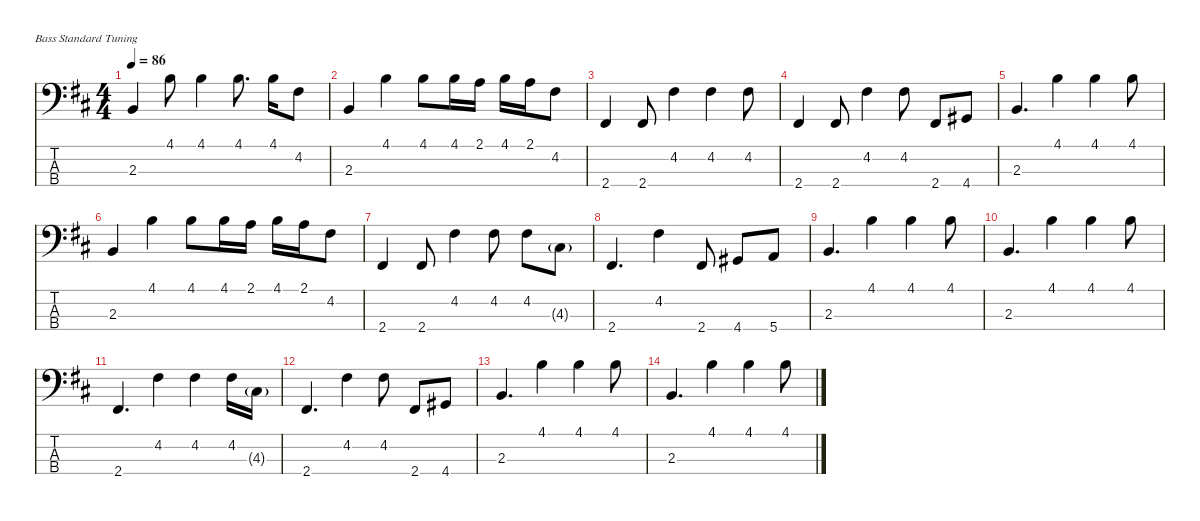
\defaultSystemsLayout 4
\hideDynamics
\bracketExtendMode nobrackets
\singleTrackTrackNamePolicy hidden
\multiTrackTrackNamePolicy hidden
\firstSystemTrackNameMode fullname
\firstSystemTrackNameOrientation horizontal
\otherSystemsTrackNameOrientation horizontal
\track ("Basse" "el.bs.") {defaultSystemsLayout 8 instrument electricbassfinger}
\staff {score tabs}
\tuning (G2 D2 A1 E1)
\ts (4 4)
\tempo 86
\clef f4
\ks bminor
2.3{acc forcenatural}.4{dy f beam Up} 4.1{acc forcenatural}.8{beam Down} 4.1{acc forcenatural}.4{beam Down} 4.1{acc forcenatural}.8{d beam Down} 4.1{acc forcenatural}.16{beam Down} 4.2{acc #}.8{beam Down} |
2.3{acc forcenatural}.4{beam Up} 4.1{acc forcenatural}.4{beam Down} 4.1{acc forcenatural}.8{beam Down} 4.1{acc forcenatural}.16{beam Down} 2.1{acc forcenatural}.16{beam Down} 4.1{acc forcenatural}.16{beam Down} 2.1{acc forcenatural}.16{beam Down} 4.2{acc #}.8{beam Down} |
2.4{acc #}.4{beam Up} 2.4{acc #}.8{beam Up} 4.2{acc #}.4{beam Down} 4.2{acc #}.4{beam Down} 4.2{acc #}.8{beam Down} |
2.4{acc #}.4{beam Up} 2.4{acc #}.8{beam Up} 4.2{acc #}.4{beam Down} 4.2{acc #}.8{beam Down} 2.4{acc #}.8{beam Up} 4.4{acc #}.8{dy mf beam Up} |
2.3{acc forcenatural}.4{d dy f beam Up} 4.1{acc forcenatural}.4{beam Down} 4.1{acc forcenatural}.4{beam Down} 4.1{acc forcenatural}.8{beam Down} |
2.3{acc forcenatural}.4{beam Up} 4.1{acc forcenatural}.4{beam Down} 4.1{acc forcenatural}.8{beam Down} 4.1{acc forcenatural}.16{beam Down} 2.1{acc forcenatural}.16{beam Down} 4.1{acc forcenatural}.16{beam Down} 2.1{acc forcenatural}.16{beam Down} 4.2{acc #}.8{beam Down} |
2.4{acc #}.4{beam Up} 2.4{acc #}.8{beam Up} 4.2{acc #}.4{beam Down} 4.2{acc #}.8{beam Down} 4.2{acc #}.8{beam Down} 4.3{g acc #}.8{beam Down} |
2.4{acc #}.4{d beam Up} 4.2{acc #}.4{beam Down} 2.4{acc #}.8{beam Up} 4.4{acc #}.8{dy mf beam Up} 5.4{acc forcenatural}.8{dy f beam Up} |
2.3{acc forcenatural}.4{d beam Up} 4.1{acc forcenatural}.4{beam Down} 4.1{acc forcenatural}.4{beam Down} 4.1{acc forcenatural}.8{beam Down} |
2.3{acc forcenatural}.4{d beam Up} 4.1{acc forcenatural}.4{beam Down} 4.1{acc forcenatural}.4{beam Down} 4.1{acc forcenatural}.8{beam Down} |
2.4{acc #}.4{d beam Up} 4.2{acc #}.4{beam Down} 4.2{acc #}.4{beam Down} 4.2{acc #}.16{beam Down} 4.3{g acc #}.16{beam Down} |
2.4{acc #}.4{d beam Up} 4.2{acc #}.4{beam Down} 4.2{acc #}.8{beam Down} 2.4{acc #}.8{beam Up} 4.4{acc #}.8{dy mf beam Up} |
2.3{acc forcenatural}.4{d dy f beam Up} 4.1{acc forcenatural}.4{beam Down} 4.1{acc forcenatural}.4{beam Down} 4.1{acc forcenatural}.8{beam Down} |
2.3{acc forcenatural}.4{d beam Up} 4.1{acc forcenatural}.4{beam Down} 4.1{acc forcenatural}.4{beam Down} 4.1{acc forcenatural}.8{beam Down}
